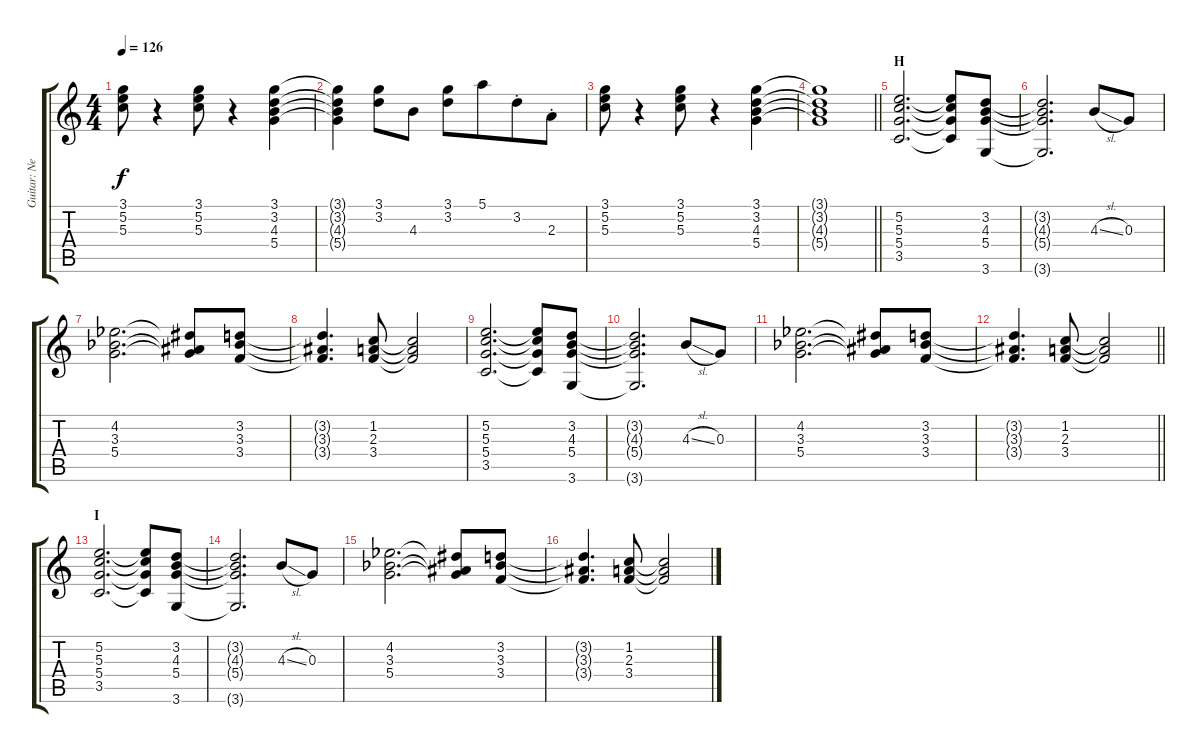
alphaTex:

\track ("Guitar: Neal" "Guitar: Ne") {instrument distortionguitar}
\staff {score tabs}
\tuning (E4 B3 G3 D3 A2 E2) {hide}
\ts (4 4)
\tempo 126
\clef g2
\ks c
(3.1 5.2 5.3).8{dy f} r.4 (3.1 5.2 5.3).8 r.4 (3.1 3.2 4.3 5.4).4 |
(3.1{t} 3.2{t} 4.3{t} 5.4{t}).4 (3.1 3.2).8 4.3.8 (3.1 3.2).8 5.1.8{beam merge} 3.2{st}.8 2.3{st}.8 |
(3.1 5.2 5.3).8 r.4 (3.1 5.2 5.3).8 r.4 (3.1 3.2 4.3 5.4).4 |
\barLineRight lightlight
(3.1{t} 3.2{t} 4.3{t} 5.4{t}).1 |
\section ("" "H")
(5.2 5.3 5.4 3.5).2{d} (5.2{t} 5.3{t} 5.4{t} 3.5{t}).8 (3.2 4.3 5.4 3.6).8 |
(3.2{t} 4.3{t} 5.4{t} 3.6{t}).2{d} 4.3{sl}.8 0.3.8 |
(4.2{acc b} 3.3{acc b} 5.4).2{d} (4.2{t} 3.3{t} 5.4{t}).8 (3.2 3.3{acc b} 3.4).8 |
(3.2{t} 3.3{t} 3.4{t}).4{d} (1.2 2.3 3.4).8 (1.2{t} 2.3{t} 3.4{t}).2 |
(5.2 5.3 5.4 3.5).2{d} (5.2{t} 5.3{t} 5.4{t} 3.5{t}).8 (3.2 4.3 5.4 3.6).8 |
(3.2{t} 4.3{t} 5.4{t} 3.6{t}).2{d} 4.3{sl}.8 0.3.8 |
(4.2{acc b} 3.3{acc b} 5.4).2{d} (4.2{t} 3.3{t} 5.4{t}).8 (3.2 3.3{acc b} 3.4).8 |
\barLineRight lightlight
(3.2{t} 3.3{t} 3.4{t}).4{d} (1.2 2.3 3.4).8 (1.2{t} 2.3{t} 3.4{t}).2 |
\section ("" "I")
(5.2 5.3 5.4 3.5).2{d} (5.2{t} 5.3{t} 5.4{t} 3.5{t}).8 (3.2 4.3 5.4 3.6).8 |
(3.2{t} 4.3{t} 5.4{t} 3.6{t}).2{d} 4.3{sl}.8 0.3.8 |
(4.2{acc b} 3.3{acc b} 5.4).2{d} (4.2{t} 3.3{t} 5.4{t}).8 (3.2 3.3{acc b} 3.4).8 |
(3.2{t} 3.3{t} 3.4{t}).4{d} (1.2 2.3 3.4).8 (1.2{t} 2.3{t} 3.4{t}).2
